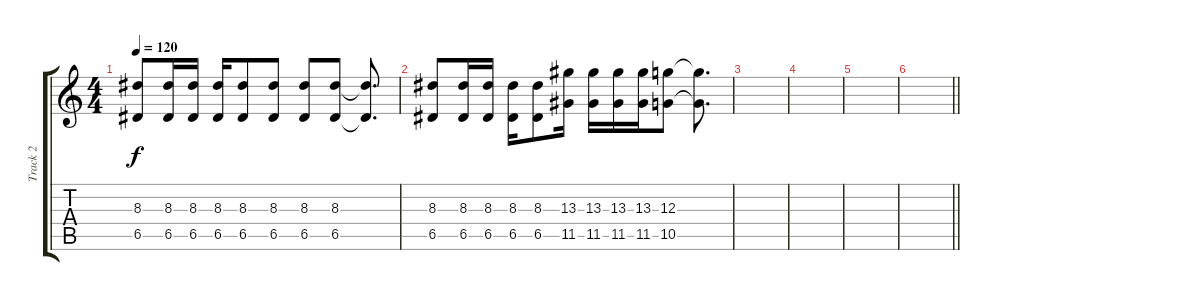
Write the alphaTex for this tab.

\track ("Track 2" "Track 2") {instrument overdrivenguitar}
\staff {score tabs}
\tuning (E4 B3 G3 D3 A2 E2) {hide}
\ts (4 4)
\tempo 120
\clef g2
\ks c
(8.3 6.5).8{dy f} (8.3 6.5).16 (8.3 6.5).16 (8.3 6.5).16 (8.3 6.5).8 (8.3 6.5).8 (8.3 6.5).8 (8.3 6.5).8 (8.3{t} 6.5{t}).8{d} |
(8.3 6.5).8 (8.3 6.5).16 (8.3 6.5).16 (8.3 6.5).16 (8.3 6.5).8 (13.3 11.5).16 (13.3 11.5).16 (13.3 11.5).16 (13.3 11.5).16 (12.3 10.5).8 (12.3{t} 10.5{t}).8{d} |
|
|
|
\barLineRight lightlight
